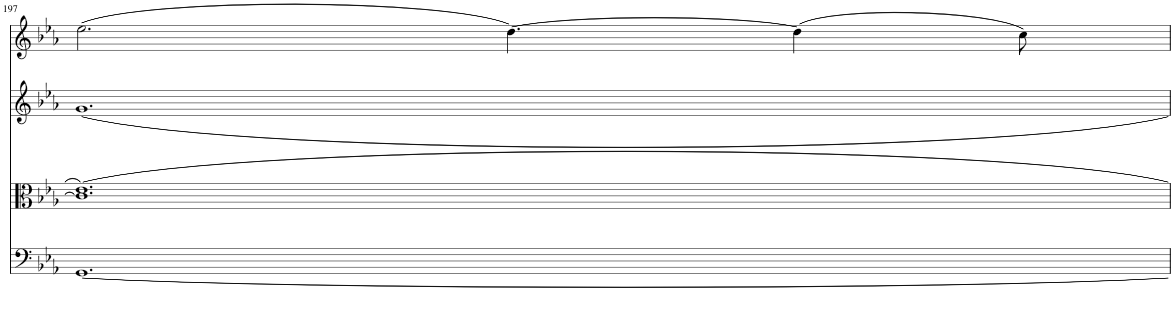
**kern	**kern	**kern	**kern
*part4	*part3	*part2	*part1
*staff4	*staff3	*staff2	*staff1
*I"Sampler	*I"Sampler	*I"Sampler	*I"Sampler
*I'Samp	*I'Samp	*I'Samp	*I'Samp
!!LO:PB:g=z
*clefF4	*clefC3	*clefG2	*clefG2
*k[b-e-a-]	*k[b-e-a-]	*k[b-e-a-]	*k[b-e-a-]
*M12/8	*M12/8	*M12/8	*M12/8
=197	=197	=197	=197
[1.GG	1.c] 1.e-	1.g	(2.ee-\
.	.	.	[4.dd\)
.	.	.	(4dd\]
.	.	.	8cc\)
=	=	=	=
*-	*-	*-	*-
